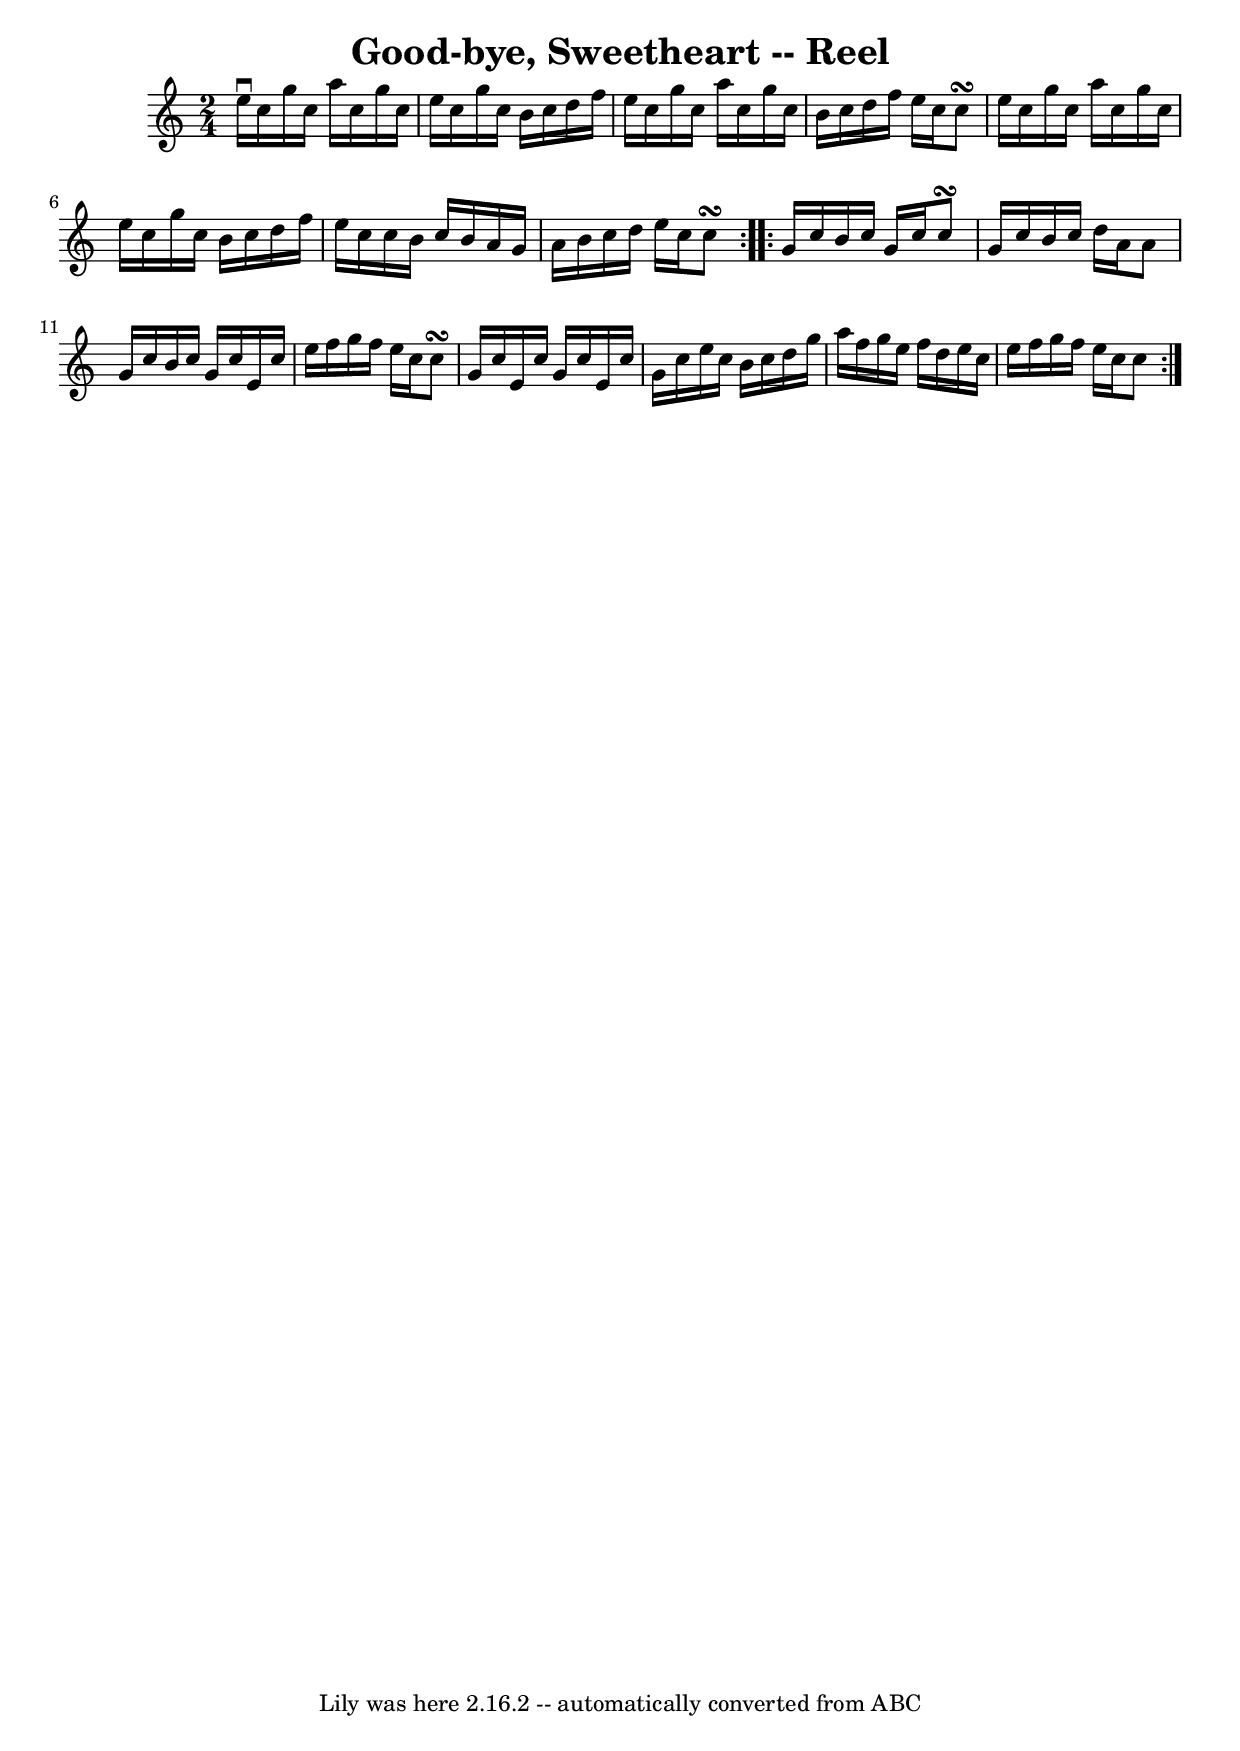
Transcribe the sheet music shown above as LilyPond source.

\version "2.16.2"
\include "Mammoth.ily"
\header {
  %% book = "Ryan's Mammoth Collection"
  crossRefNumber = "1"
  footnotes = ""
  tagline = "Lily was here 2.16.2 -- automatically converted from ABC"
  title = "Good-bye, Sweetheart -- Reel"

}
voicedefault =  {



  \repeat volta 2 {

    \time 2/4 
    \key c \major e''16^\downbow c''16 g''16 c''16 a''16 c''16 g''16 c''16    |
    e''16 c''16 g''16 c''16 b'16 c''16 d''16 f''16   |
    e''16 c''16 g''16 c''16 a''16 c''16 g''16 c''16   |
    b'16 c''16 d''16 f''16 e''16 c''16 c''8\turn   |
    e''16 c''16 g''16 c''16 a''16 c''16 g''16 c''16   |
    e''16 c''16 g''16 c''16 b'16 c''16 d''16 f''16   |
    e''16 c''16 c''16 b'16 c''16 b'16 a'16 g'16   |
    a'16 b'16 c''16 d''16 e''16    
    c''16 c''8\turn  
  } 
  \repeat volta 2 {
    g'16 c''16 b'16 c''16 g'16 c''16 c''8\turn    |
    g'16 c''16 b'16 c''16 d''16 a'16 a'8   |
    g'16 c''16 b'16 c''16 g'16 c''16 e'16 c''16   |
    e''16 f''16 g''16 f''16 e''16 c''16 c''8\turn   |
    g'16 c''16 e'16 c''16 g'16 c''16 e'16 c''16   |
    g'16 c''16 e''16 c''16 b'16 c''16 d''16 g''16   |
    a''16 f''16 g''16 e''16 f''16 d''16 e''16 c''16   |
    e''16 f''16 g''16 f''16 e''16 c''16 c''8 
    
  }   

}

\score{
  <<

    \context Staff="default"
    {
      \voicedefault 
      
    }

  >>
  \layout {
    
  }
  \midi {
  }

}
